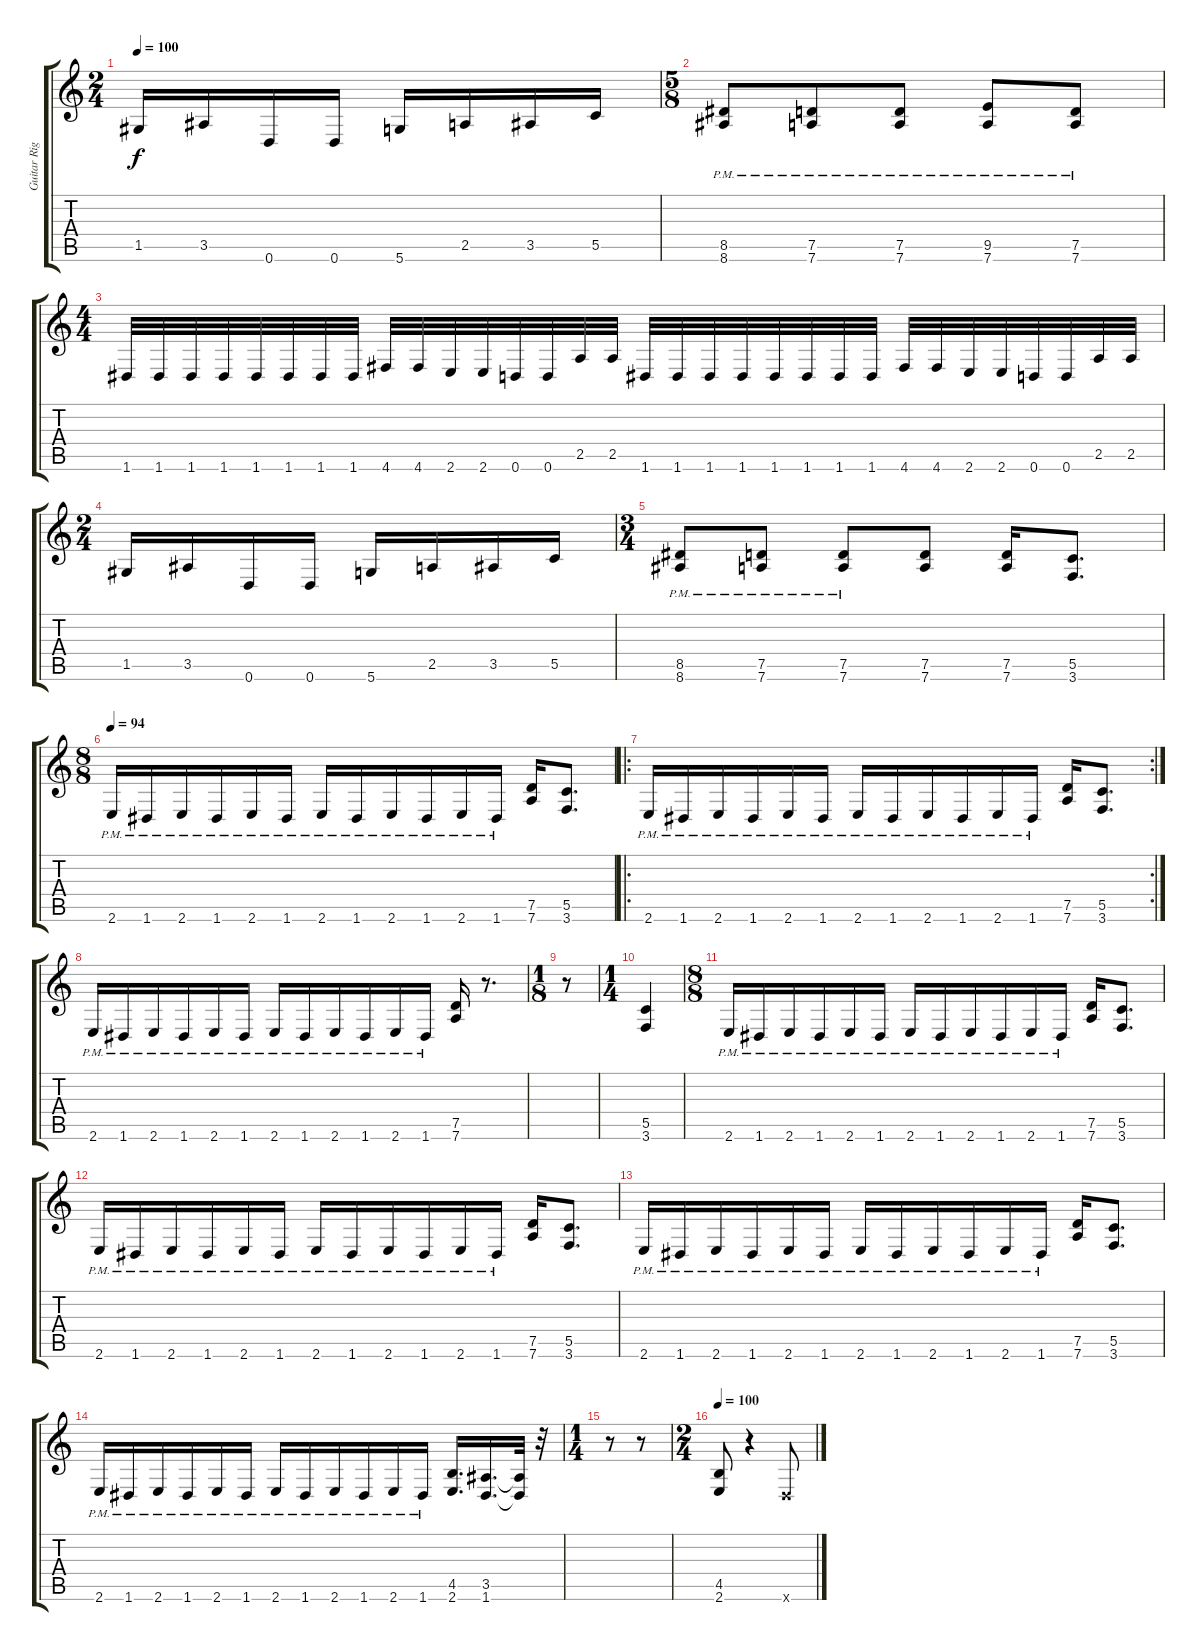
\track ("Guitar Right" "Guitar Rig") {instrument distortionguitar}
\staff {score tabs}
\tuning (D4 A3 F3 C3 G2 D2) {hide}
\ts (2 4)
\tempo 100
\clef g2
\ks c
1.5.16{dy f} 3.5.16 0.6.16 0.6.16 5.6.16 2.5.16 3.5.16 5.5.16 |
\ts (5 8)
(8.5{pm} 8.6{pm}).8 (7.5{pm} 7.6{pm}).8 (7.5{pm} 7.6{pm}).8 (9.5{pm} 7.6{pm}).8 (7.5{pm} 7.6{pm}).8 |
\ts (4 4)
1.6.32 1.6.32 1.6.32 1.6.32 1.6.32 1.6.32 1.6.32 1.6.32 4.6.32 4.6.32 2.6.32 2.6.32 0.6.32 0.6.32 2.5.32 2.5.32 1.6.32 1.6.32 1.6.32 1.6.32 1.6.32 1.6.32 1.6.32 1.6.32 4.6.32 4.6.32 2.6.32 2.6.32 0.6.32 0.6.32 2.5.32 2.5.32 |
\ts (2 4)
1.5.16 3.5.16 0.6.16 0.6.16 5.6.16 2.5.16 3.5.16 5.5.16 |
\ts (3 4)
(8.5{pm} 8.6{pm}).8 (7.5{pm} 7.6{pm}).8 (7.5{pm} 7.6{pm}).8 (7.5 7.6).8 (7.5 7.6).16 (5.5 3.6).8{d} |
\ts (8 8)
\tempo 94
2.6{pm}.16 1.6{pm}.16 2.6{pm}.16 1.6{pm}.16 2.6{pm}.16 1.6{pm}.16 2.6{pm}.16 1.6{pm}.16 2.6{pm}.16 1.6{pm}.16 2.6{pm}.16 1.6{pm}.16 (7.5 7.6).16 (5.5 3.6).8{d} |
\ro
\rc 2
2.6{pm}.16 1.6{pm}.16 2.6{pm}.16 1.6{pm}.16 2.6{pm}.16 1.6{pm}.16 2.6{pm}.16 1.6{pm}.16 2.6{pm}.16 1.6{pm}.16 2.6{pm}.16 1.6{pm}.16 (7.5 7.6).16 (5.5 3.6).8{d} |
2.6{pm}.16 1.6{pm}.16 2.6{pm}.16 1.6{pm}.16 2.6{pm}.16 1.6{pm}.16 2.6{pm}.16 1.6{pm}.16 2.6{pm}.16 1.6{pm}.16 2.6{pm}.16 1.6{pm}.16 (7.5 7.6).16 r.8{d} |
\ts (1 8)
r.8 |
\ts (1 4)
(5.5 3.6).4 |
\ts (8 8)
2.6{pm}.16 1.6{pm}.16 2.6{pm}.16 1.6{pm}.16 2.6{pm}.16 1.6{pm}.16 2.6{pm}.16 1.6{pm}.16 2.6{pm}.16 1.6{pm}.16 2.6{pm}.16 1.6{pm}.16 (7.5 7.6).16 (5.5 3.6).8{d} |
2.6{pm}.16 1.6{pm}.16 2.6{pm}.16 1.6{pm}.16 2.6{pm}.16 1.6{pm}.16 2.6{pm}.16 1.6{pm}.16 2.6{pm}.16 1.6{pm}.16 2.6{pm}.16 1.6{pm}.16 (7.5 7.6).16 (5.5 3.6).8{d} |
2.6{pm}.16 1.6{pm}.16 2.6{pm}.16 1.6{pm}.16 2.6{pm}.16 1.6{pm}.16 2.6{pm}.16 1.6{pm}.16 2.6{pm}.16 1.6{pm}.16 2.6{pm}.16 1.6{pm}.16 (7.5 7.6).16 (5.5 3.6).8{d} |
2.6{pm}.16 1.6{pm}.16 2.6{pm}.16 1.6{pm}.16 2.6{pm}.16 1.6{pm}.16 2.6{pm}.16 1.6{pm}.16 2.6{pm}.16 1.6{pm}.16 2.6{pm}.16 1.6{pm}.16 (4.5 2.6).16{d} (3.5 1.6).16{d} (3.5{t} 1.6{t}).32 r.32 |
\ts (1 4)
r.8 r.8 |
\ts (2 4)
\tempo 100
(4.5 2.6).8 r.4 0.6{x}.8
